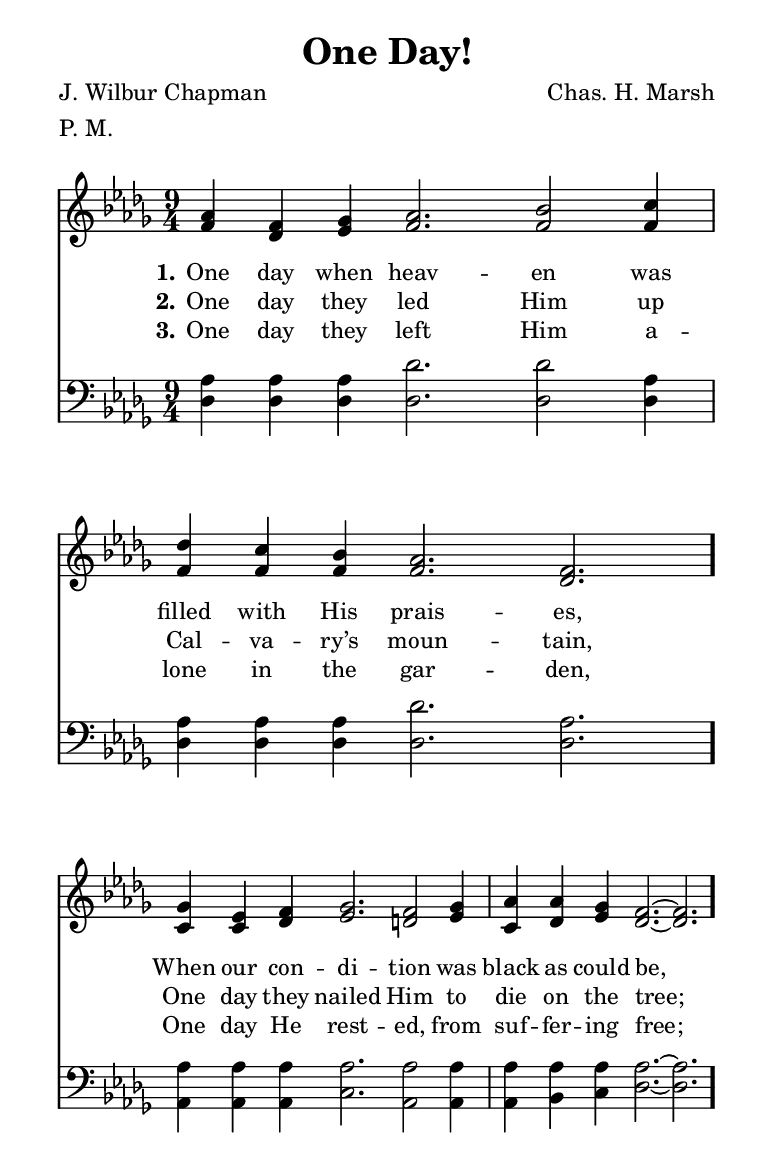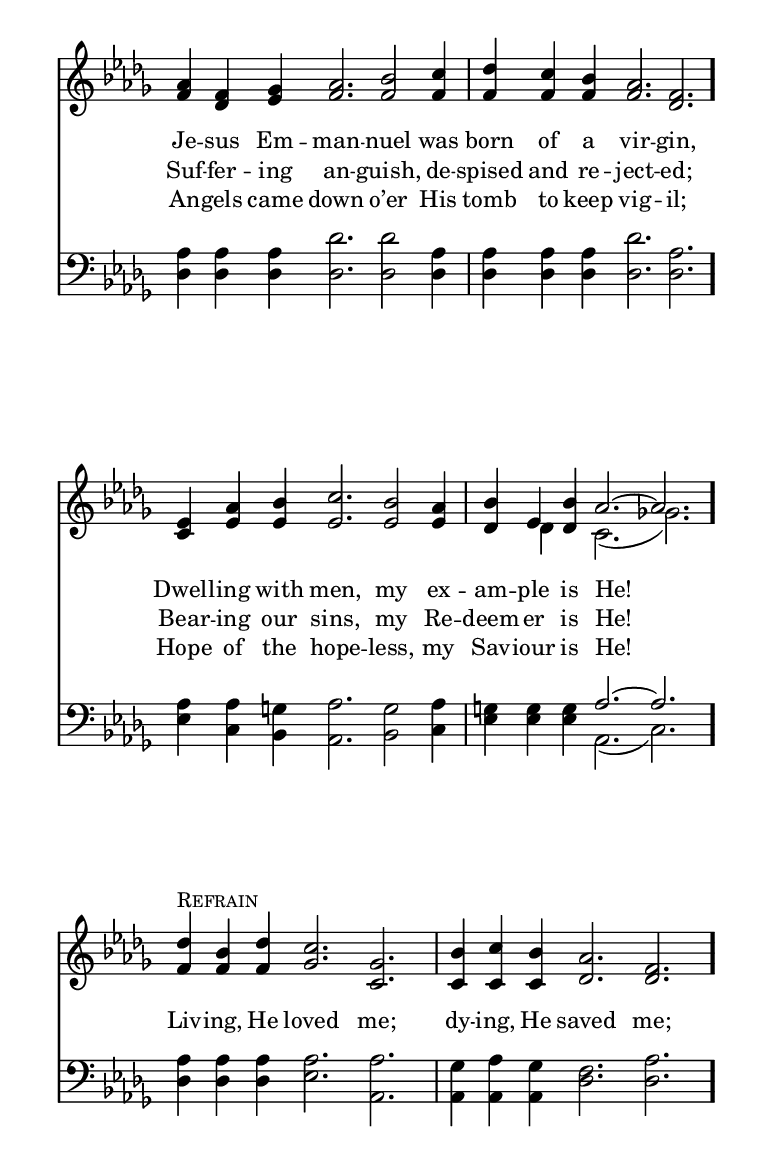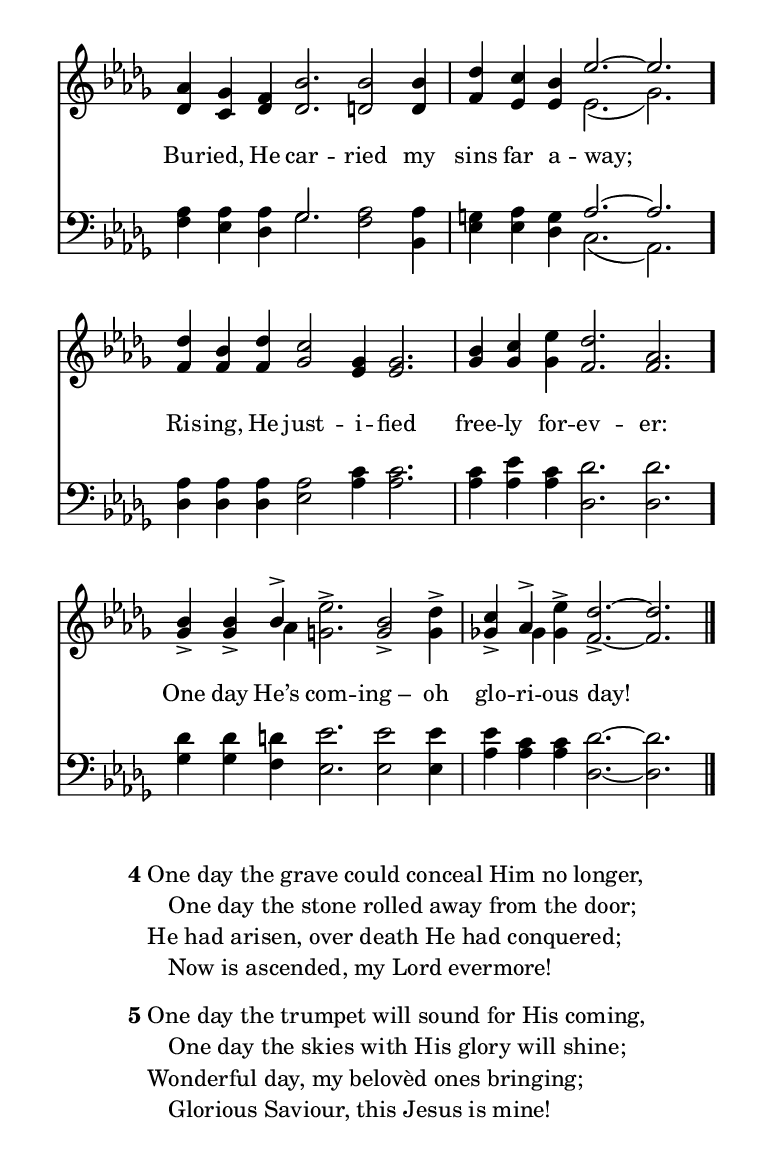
\include "common/global.ily"
\paper {
  \include "common/paper.ily"
  ragged-last-bottom = ##t
  page-count = #(cond (is-eogsized 2) (#t #f))
  % need to reduce stretchability to compensate for `ragged-bottom` being false
  % (`ragged-last-bottom` doesn't appear to work for markups, so the markup
  % gets pulled down the page)
  score-markup-spacing.stretchability = 1
}

\header{
  %gospel
  hymnnumber = "186"
  title = "One Day!"
  tunename = ""
  meter = "P. M."
  poet = "J. Wilbur Chapman"
  composer = "Chas. H. Marsh"
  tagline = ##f
}

patternA = { c4 c4 c4 c2. c2 c4 | c4 c4 c4 c2. c2. }
patternB = { c4 c4 c4 c2. c2. | c4 c4 c4 c2. c2. }
patternC = { c4 c4 c4 c2 c4 c2. | c4 c4 c4 c2. c2. }

global = {
  \include "common/overrides.ily"
  \override Staff.TimeSignature.style = #'numbered
  \time 9/4
  \override Score.MetronomeMark.transparent = ##t % hide all fermata changes too
  \tempo 4=150
  \key des \major
  \autoBeamOff
}

notesSoprano = {
\global
\relative c'' {

  \changePitch \patternA { aes f ges aes bes c | des c bes aes f }
  \changePitch \patternA { ges ees f ges f ges | aes aes ges f ~ f }
  \changePitch \patternA { aes f ges aes bes c | des c bes aes f }
  \changePitch \patternA { ees aes bes c bes aes | bes ees, bes' aes ~ aes }

  << s^\markup { \small \caps "Refrain" }
  \changePitch \patternB { des bes des c ges | bes c bes aes f } >>
  \changePitch \patternA { aes ges f bes bes bes | des c bes ees ~ ees }
  \changePitch \patternC { des bes des c ges ges | bes c ees des aes }
  \changePitch \patternA { bes-> bes-> bes-> ees-> bes-> des-> | c-> aes-> ees'-> des-> ~ des }

  \bar "|."

}
}

notesAlto = {
\global
\relative e' {

  \changePitch \patternA { f des ees f f f | f f f f des }
  \changePitch \patternA { c c des ees d ees | c des ees des ~ des }
  \changePitch \patternA { f des ees f f f | f f f f des }
  \changePitch \patternA { c ees ees ees ees ees | des des des c( ges'!) }

  \changePitch \patternB { f f f ges c, | c c c des des }
  \changePitch \patternA { des c des des d d | f ees ees ees( ges) }
  \changePitch \patternC { f f f ges ees ees | ges ges ges f f }
  \changePitch \patternA { ges ges aes g g g | ges! ges ges f ~ f }

}
}

notesTenor = {
\global
\relative a {

  \changePitch \patternA { aes aes aes des des aes | aes aes aes des aes }
  \changePitch \patternA { aes aes aes aes aes aes | aes aes aes aes ~ aes }
  \changePitch \patternA { aes aes aes des des aes | aes aes aes des aes }
  \changePitch \patternA { aes aes g aes g aes | g g g aes ~ aes }

  \changePitch \patternB { aes aes aes aes aes | ges aes ges f aes }
  \changePitch \patternA { aes aes aes ges aes aes | g aes g aes ~ aes }
  \changePitch \patternC { aes aes aes aes c c | c ees c des des }
  \changePitch \patternA { des des d ees ees ees | ees c c | des ~ des }

}
}

notesBass = {
\global
\relative f {

  \changePitch \patternA { des des des des des des | des des des des des }
  \changePitch \patternA { aes aes aes c aes aes | aes bes c des ~ des }
  \changePitch \patternA { des des des des des des | des des des des des }
  \changePitch \patternA { ees c bes aes bes c | ees ees ees aes,( c) }

  \changePitch \patternB { des des des ees aes, | aes aes aes des des }
  \changePitch \patternA { f ees des ges f bes, | ees ees des c( aes) }
  \changePitch \patternC { des des des ees aes aes | aes aes aes des, des | }
  \changePitch \patternA { ges ges f ees ees ees | aes aes aes des, ~ des }

}
}

Refrain = \lyricmode {

Liv -- ing, He loved me; dy -- ing, He saved me; \bar "."
Bur -- ied, He car -- ried my sins far a -- way; \bar "."
Ris -- ing, He just -- i -- fied free -- ly for -- ev -- er: \bar "."
One day He’s com -- ing_– oh glo -- ri -- ous day! \bar "."

}

wordsA = \lyricmode {
\set stanza = "1."

One day when heav -- en was filled with His prais -- es, \bar "."
When our con -- di -- tion was black as could be, \bar "."
Je -- sus Em -- man -- nuel was born of a vir -- gin, \bar "."
Dwell -- ing with men, my ex -- am -- ple is He! \bar "."

}

wordsB = \lyricmode {
\set stanza = "2."

One day they led Him up Cal -- va -- ry’s moun -- tain,
One day they nailed Him to die on the tree;
Suf -- fer -- ing an -- guish, de -- spised and re -- ject -- ed;
Bear -- ing our sins, my Re -- deem -- er is He!

\Refrain

}

wordsC = \lyricmode {
\set stanza = "3."

One day they left Him a -- lone in the gar -- den,
One day He rest -- ed, from suf -- fer -- ing free;
An -- gels came down o’er His tomb to keep vig -- il;
Hope of the hope -- less, my Sav -- iour is He!

}

wordsD = \markuplist {

\line { One day the grave could conceal Him no longer, }
\line { { \hspace #2 } One day the stone rolled away from the door; }
\line { He had arisen, over death He had conquered; }
\line { { \hspace #2 } Now is ascended, my Lord evermore! }

}

wordsE = \markuplist {

\line { One day the trumpet will sound for His coming, }
\line { { \hspace #2 } One day the skies with His glory will shine; }
\line { Wonderful day, my belovèd ones bringing; }
\line { { \hspace #2 } Glorious Saviour, this Jesus is mine! }

}

\score {
  \context ChoirStaff <<
    \context Staff = upper <<
      \set Staff.autoBeaming = ##f
      \set ChoirStaff.systemStartDelimiter = #'SystemStartBar
      \set ChoirStaff.printPartCombineTexts = ##f
      \partcombine #'(2 . 9) \notesSoprano \notesAlto
      \context NullVoice = sopranos { \voiceOne << \notesSoprano >> }
      \context Lyrics = one   \lyricsto sopranos \wordsA
      \context Lyrics = two   \lyricsto sopranos \wordsB
      \context Lyrics = three \lyricsto sopranos \wordsC
    >>
    \context Staff = men <<
      \set Staff.autoBeaming = ##f
      \clef bass
      \set ChoirStaff.printPartCombineTexts = ##f
      \partcombine #'(2 . 9) \notesTenor \notesBass
    >>
  >>
  \layout {
    \include "common/layout.ily"
  }
  \midi{
    \include "common/midi.ily"
  }
}

\noPageBreak

\markup { \fill-line { \column {
  \line{ \bold 4 \column { \wordsD } } \combine \null \vspace #0.4
  \line{ \bold 5 \column { \wordsE } } \combine \null \vspace #0.4
} } }

\version "2.19.49"  % necessary for upgrading to future LilyPond versions.

% vi:set et ts=2 sw=2 ai nocindent syntax=lilypond:
